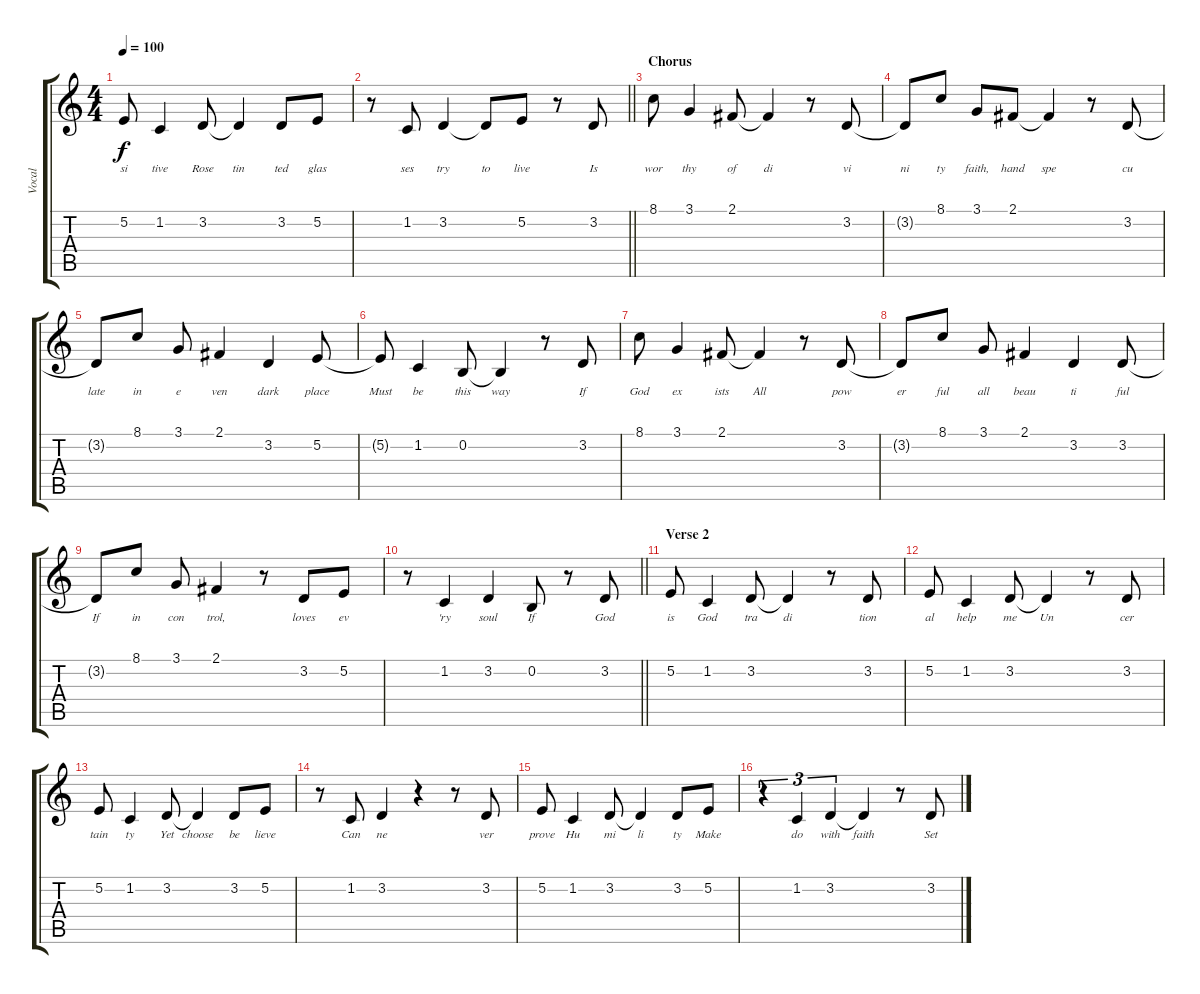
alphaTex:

\track ("Vocal" "Vocal") {instrument acousticgrandpiano}
\staff {score tabs}
\tuning (E4 B3 G3 D3 A2 E2) {hide}
\ts (4 4)
\tempo 100
\clef g2
\ks c
5.2.8{lyrics (0 "si") lyrics (1 "") lyrics (2 "") lyrics (3 "") lyrics (4 "") dy f} 1.2.4{lyrics (0 "tive") lyrics (1 "") lyrics (2 "") lyrics (3 "") lyrics (4 "")} 3.2.8{lyrics (0 "Rose") lyrics (1 "") lyrics (2 "") lyrics (3 "") lyrics (4 "")} 3.2{t}.4{lyrics (0 "tin") lyrics (1 "") lyrics (2 "") lyrics (3 "") lyrics (4 "")} 3.2.8{lyrics (0 "ted") lyrics (1 "") lyrics (2 "") lyrics (3 "") lyrics (4 "")} 5.2.8{lyrics (0 "glas") lyrics (1 "") lyrics (2 "") lyrics (3 "") lyrics (4 "")} |
\barLineRight lightlight
r.8 1.2.8{lyrics (0 "ses") lyrics (1 "") lyrics (2 "") lyrics (3 "") lyrics (4 "")} 3.2.4{lyrics (0 "try") lyrics (1 "") lyrics (2 "") lyrics (3 "") lyrics (4 "")} 3.2{t}.8{lyrics (0 "to") lyrics (1 "") lyrics (2 "") lyrics (3 "") lyrics (4 "")} 5.2.8{lyrics (0 "live") lyrics (1 "") lyrics (2 "") lyrics (3 "") lyrics (4 "")} r.8 3.2.8{lyrics (0 "Is") lyrics (1 "") lyrics (2 "") lyrics (3 "") lyrics (4 "")} |
\section ("" "Chorus")
8.1.8{lyrics (0 "wor") lyrics (1 "") lyrics (2 "") lyrics (3 "") lyrics (4 "")} 3.1.4{lyrics (0 "thy") lyrics (1 "") lyrics (2 "") lyrics (3 "") lyrics (4 "")} 2.1.8{lyrics (0 "of") lyrics (1 "") lyrics (2 "") lyrics (3 "") lyrics (4 "")} 2.1{t}.4{lyrics (0 "di") lyrics (1 "") lyrics (2 "") lyrics (3 "") lyrics (4 "")} r.8 3.2.8{lyrics (0 "vi") lyrics (1 "") lyrics (2 "") lyrics (3 "") lyrics (4 "")} |
3.2{t}.8{lyrics (0 "ni") lyrics (1 "") lyrics (2 "") lyrics (3 "") lyrics (4 "")} 8.1.8{lyrics (0 "ty") lyrics (1 "") lyrics (2 "") lyrics (3 "") lyrics (4 "")} 3.1.8{lyrics (0 "faith,") lyrics (1 "") lyrics (2 "") lyrics (3 "") lyrics (4 "")} 2.1.8{lyrics (0 "hand") lyrics (1 "") lyrics (2 "") lyrics (3 "") lyrics (4 "")} 2.1{t}.4{lyrics (0 "spe") lyrics (1 "") lyrics (2 "") lyrics (3 "") lyrics (4 "")} r.8 3.2.8{lyrics (0 "cu") lyrics (1 "") lyrics (2 "") lyrics (3 "") lyrics (4 "")} |
3.2{t}.8{lyrics (0 "late") lyrics (1 "") lyrics (2 "") lyrics (3 "") lyrics (4 "")} 8.1.8{lyrics (0 "in") lyrics (1 "") lyrics (2 "") lyrics (3 "") lyrics (4 "")} 3.1.8{lyrics (0 "e") lyrics (1 "") lyrics (2 "") lyrics (3 "") lyrics (4 "")} 2.1.4{lyrics (0 "ven") lyrics (1 "") lyrics (2 "") lyrics (3 "") lyrics (4 "")} 3.2.4{lyrics (0 "dark") lyrics (1 "") lyrics (2 "") lyrics (3 "") lyrics (4 "")} 5.2.8{lyrics (0 "place") lyrics (1 "") lyrics (2 "") lyrics (3 "") lyrics (4 "")} |
5.2{t}.8{lyrics (0 "Must") lyrics (1 "") lyrics (2 "") lyrics (3 "") lyrics (4 "")} 1.2.4{lyrics (0 "be") lyrics (1 "") lyrics (2 "") lyrics (3 "") lyrics (4 "")} 0.2.8{lyrics (0 "this") lyrics (1 "") lyrics (2 "") lyrics (3 "") lyrics (4 "")} 0.2{t}.4{lyrics (0 "way") lyrics (1 "") lyrics (2 "") lyrics (3 "") lyrics (4 "")} r.8 3.2.8{lyrics (0 "If") lyrics (1 "") lyrics (2 "") lyrics (3 "") lyrics (4 "")} |
8.1.8{lyrics (0 "God") lyrics (1 "") lyrics (2 "") lyrics (3 "") lyrics (4 "")} 3.1.4{lyrics (0 "ex") lyrics (1 "") lyrics (2 "") lyrics (3 "") lyrics (4 "")} 2.1.8{lyrics (0 "ists") lyrics (1 "") lyrics (2 "") lyrics (3 "") lyrics (4 "")} 2.1{t}.4{lyrics (0 "All") lyrics (1 "") lyrics (2 "") lyrics (3 "") lyrics (4 "")} r.8 3.2.8{lyrics (0 "pow") lyrics (1 "") lyrics (2 "") lyrics (3 "") lyrics (4 "")} |
3.2{t}.8{lyrics (0 "er") lyrics (1 "") lyrics (2 "") lyrics (3 "") lyrics (4 "")} 8.1.8{lyrics (0 "ful") lyrics (1 "") lyrics (2 "") lyrics (3 "") lyrics (4 "")} 3.1.8{lyrics (0 "all") lyrics (1 "") lyrics (2 "") lyrics (3 "") lyrics (4 "")} 2.1.4{lyrics (0 "beau") lyrics (1 "") lyrics (2 "") lyrics (3 "") lyrics (4 "")} 3.2.4{lyrics (0 "ti") lyrics (1 "") lyrics (2 "") lyrics (3 "") lyrics (4 "")} 3.2.8{lyrics (0 "ful") lyrics (1 "") lyrics (2 "") lyrics (3 "") lyrics (4 "")} |
3.2{t}.8{lyrics (0 "If") lyrics (1 "") lyrics (2 "") lyrics (3 "") lyrics (4 "")} 8.1.8{lyrics (0 "in") lyrics (1 "") lyrics (2 "") lyrics (3 "") lyrics (4 "")} 3.1.8{lyrics (0 "con") lyrics (1 "") lyrics (2 "") lyrics (3 "") lyrics (4 "")} 2.1.4{lyrics (0 "trol,") lyrics (1 "") lyrics (2 "") lyrics (3 "") lyrics (4 "")} r.8 3.2.8{lyrics (0 "loves") lyrics (1 "") lyrics (2 "") lyrics (3 "") lyrics (4 "")} 5.2.8{lyrics (0 "ev") lyrics (1 "") lyrics (2 "") lyrics (3 "") lyrics (4 "")} |
\barLineRight lightlight
r.8 1.2.4{lyrics (0 "'ry") lyrics (1 "") lyrics (2 "") lyrics (3 "") lyrics (4 "")} 3.2.4{lyrics (0 "soul") lyrics (1 "") lyrics (2 "") lyrics (3 "") lyrics (4 "")} 0.2.8{lyrics (0 "If") lyrics (1 "") lyrics (2 "") lyrics (3 "") lyrics (4 "")} r.8 3.2.8{lyrics (0 "God") lyrics (1 "") lyrics (2 "") lyrics (3 "") lyrics (4 "")} |
\section ("" "Verse 2")
5.2.8{lyrics (0 "is") lyrics (1 "") lyrics (2 "") lyrics (3 "") lyrics (4 "")} 1.2.4{lyrics (0 "God") lyrics (1 "") lyrics (2 "") lyrics (3 "") lyrics (4 "")} 3.2.8{lyrics (0 "tra") lyrics (1 "") lyrics (2 "") lyrics (3 "") lyrics (4 "")} 3.2{t}.4{lyrics (0 "di") lyrics (1 "") lyrics (2 "") lyrics (3 "") lyrics (4 "")} r.8 3.2.8{lyrics (0 "tion") lyrics (1 "") lyrics (2 "") lyrics (3 "") lyrics (4 "")} |
5.2.8{lyrics (0 "al") lyrics (1 "") lyrics (2 "") lyrics (3 "") lyrics (4 "")} 1.2.4{lyrics (0 "help") lyrics (1 "") lyrics (2 "") lyrics (3 "") lyrics (4 "")} 3.2.8{lyrics (0 "me") lyrics (1 "") lyrics (2 "") lyrics (3 "") lyrics (4 "")} 3.2{t}.4{lyrics (0 "Un") lyrics (1 "") lyrics (2 "") lyrics (3 "") lyrics (4 "")} r.8 3.2.8{lyrics (0 "cer") lyrics (1 "") lyrics (2 "") lyrics (3 "") lyrics (4 "")} |
5.2.8{lyrics (0 "tain") lyrics (1 "") lyrics (2 "") lyrics (3 "") lyrics (4 "")} 1.2.4{lyrics (0 "ty") lyrics (1 "") lyrics (2 "") lyrics (3 "") lyrics (4 "")} 3.2.8{lyrics (0 "Yet") lyrics (1 "") lyrics (2 "") lyrics (3 "") lyrics (4 "")} 3.2{t}.4{lyrics (0 "choose") lyrics (1 "") lyrics (2 "") lyrics (3 "") lyrics (4 "")} 3.2.8{lyrics (0 "be") lyrics (1 "") lyrics (2 "") lyrics (3 "") lyrics (4 "")} 5.2.8{lyrics (0 "lieve") lyrics (1 "") lyrics (2 "") lyrics (3 "") lyrics (4 "")} |
r.8 1.2.8{lyrics (0 "Can") lyrics (1 "") lyrics (2 "") lyrics (3 "") lyrics (4 "")} 3.2.4{lyrics (0 "ne") lyrics (1 "") lyrics (2 "") lyrics (3 "") lyrics (4 "")} r.4 r.8 3.2.8{lyrics (0 "ver") lyrics (1 "") lyrics (2 "") lyrics (3 "") lyrics (4 "")} |
5.2.8{lyrics (0 "prove") lyrics (1 "") lyrics (2 "") lyrics (3 "") lyrics (4 "")} 1.2.4{lyrics (0 "Hu") lyrics (1 "") lyrics (2 "") lyrics (3 "") lyrics (4 "")} 3.2.8{lyrics (0 "mi") lyrics (1 "") lyrics (2 "") lyrics (3 "") lyrics (4 "")} 3.2{t}.4{lyrics (0 "li") lyrics (1 "") lyrics (2 "") lyrics (3 "") lyrics (4 "")} 3.2.8{lyrics (0 "ty") lyrics (1 "") lyrics (2 "") lyrics (3 "") lyrics (4 "")} 5.2.8{lyrics (0 "Make") lyrics (1 "") lyrics (2 "") lyrics (3 "") lyrics (4 "")} |
r.4{tu (3 2)} 1.2.4{tu (3 2) lyrics (0 "do") lyrics (1 "") lyrics (2 "") lyrics (3 "") lyrics (4 "")} 3.2.4{tu (3 2) lyrics (0 "with") lyrics (1 "") lyrics (2 "") lyrics (3 "") lyrics (4 "")} 3.2{t}.4{lyrics (0 "faith") lyrics (1 "") lyrics (2 "") lyrics (3 "") lyrics (4 "")} r.8 3.2.8{lyrics (0 "Set") lyrics (1 "") lyrics (2 "") lyrics (3 "") lyrics (4 "")}
